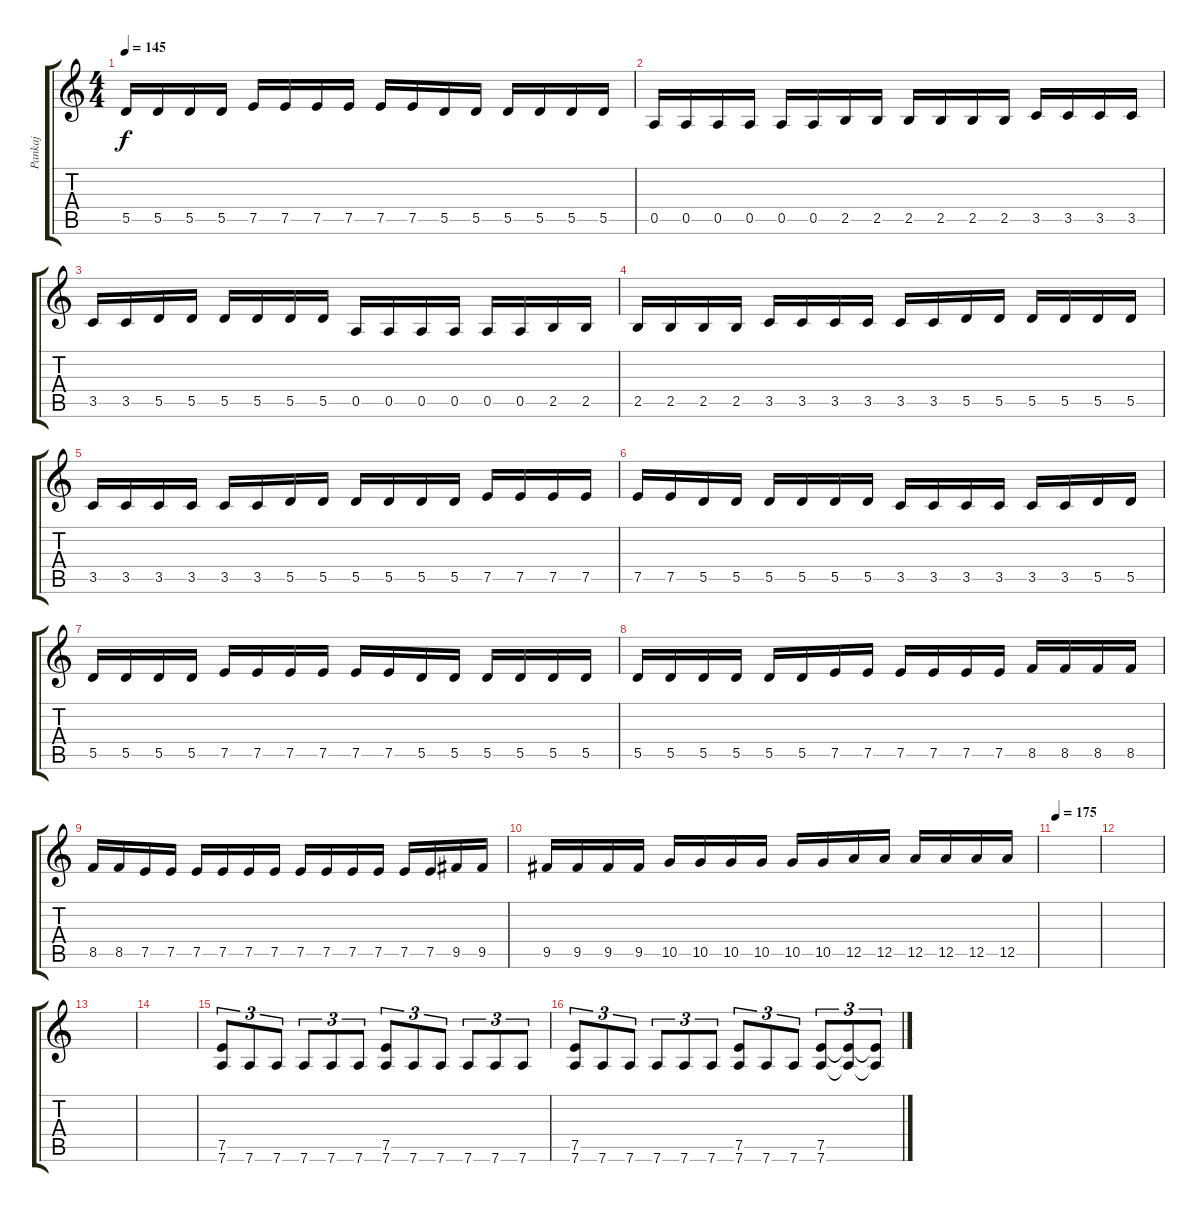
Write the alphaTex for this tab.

\track ("Pankaj" "Pankaj") {instrument overdrivenguitar}
\staff {score tabs}
\tuning (E4 B3 G3 D3 A2 D2) {hide}
\ts (4 4)
\tempo 145
\clef g2
\ks c
5.5.16{dy f} 5.5.16 5.5.16 5.5.16 7.5.16 7.5.16 7.5.16 7.5.16 7.5.16 7.5.16 5.5.16 5.5.16 5.5.16 5.5.16 5.5.16 5.5.16 |
0.5.16 0.5.16 0.5.16 0.5.16 0.5.16 0.5.16 2.5.16 2.5.16 2.5.16 2.5.16 2.5.16 2.5.16 3.5.16 3.5.16 3.5.16 3.5.16 |
3.5.16 3.5.16 5.5.16 5.5.16 5.5.16 5.5.16 5.5.16 5.5.16 0.5.16 0.5.16 0.5.16 0.5.16 0.5.16 0.5.16 2.5.16 2.5.16 |
2.5.16 2.5.16 2.5.16 2.5.16 3.5.16 3.5.16 3.5.16 3.5.16 3.5.16 3.5.16 5.5.16 5.5.16 5.5.16 5.5.16 5.5.16 5.5.16 |
3.5.16 3.5.16 3.5.16 3.5.16 3.5.16 3.5.16 5.5.16 5.5.16 5.5.16 5.5.16 5.5.16 5.5.16 7.5.16 7.5.16 7.5.16 7.5.16 |
7.5.16 7.5.16 5.5.16 5.5.16 5.5.16 5.5.16 5.5.16 5.5.16 3.5.16 3.5.16 3.5.16 3.5.16 3.5.16 3.5.16 5.5.16 5.5.16 |
5.5.16 5.5.16 5.5.16 5.5.16 7.5.16 7.5.16 7.5.16 7.5.16 7.5.16 7.5.16 5.5.16 5.5.16 5.5.16 5.5.16 5.5.16 5.5.16 |
5.5.16 5.5.16 5.5.16 5.5.16 5.5.16 5.5.16 7.5.16 7.5.16 7.5.16 7.5.16 7.5.16 7.5.16 8.5.16 8.5.16 8.5.16 8.5.16 |
8.5.16 8.5.16 7.5.16 7.5.16 7.5.16 7.5.16 7.5.16 7.5.16 7.5.16 7.5.16 7.5.16 7.5.16 7.5.16 7.5.16 9.5.16 9.5.16 |
9.5.16 9.5.16 9.5.16 9.5.16 10.5.16 10.5.16 10.5.16 10.5.16 10.5.16 10.5.16 12.5.16 12.5.16 12.5.16 12.5.16 12.5.16 12.5.16 |
\tempo 175
|
|
|
|
(7.5 7.6).8{tu (3 2) instrument distortionguitar} 7.6.8{tu (3 2)} 7.6.8{tu (3 2)} 7.6.8{tu (3 2)} 7.6.8{tu (3 2)} 7.6.8{tu (3 2)} (7.5 7.6).8{tu (3 2)} 7.6.8{tu (3 2)} 7.6.8{tu (3 2)} 7.6.8{tu (3 2)} 7.6.8{tu (3 2)} 7.6.8{tu (3 2)} |
(7.5 7.6).8{tu (3 2)} 7.6.8{tu (3 2)} 7.6.8{tu (3 2)} 7.6.8{tu (3 2)} 7.6.8{tu (3 2)} 7.6.8{tu (3 2)} (7.5 7.6).8{tu (3 2)} 7.6.8{tu (3 2)} 7.6.8{tu (3 2)} (7.5 7.6).8{tu (3 2)} (7.5{t} 7.6{t}).8{tu (3 2)} (7.5{t} 7.6{t}).8{tu (3 2)}
